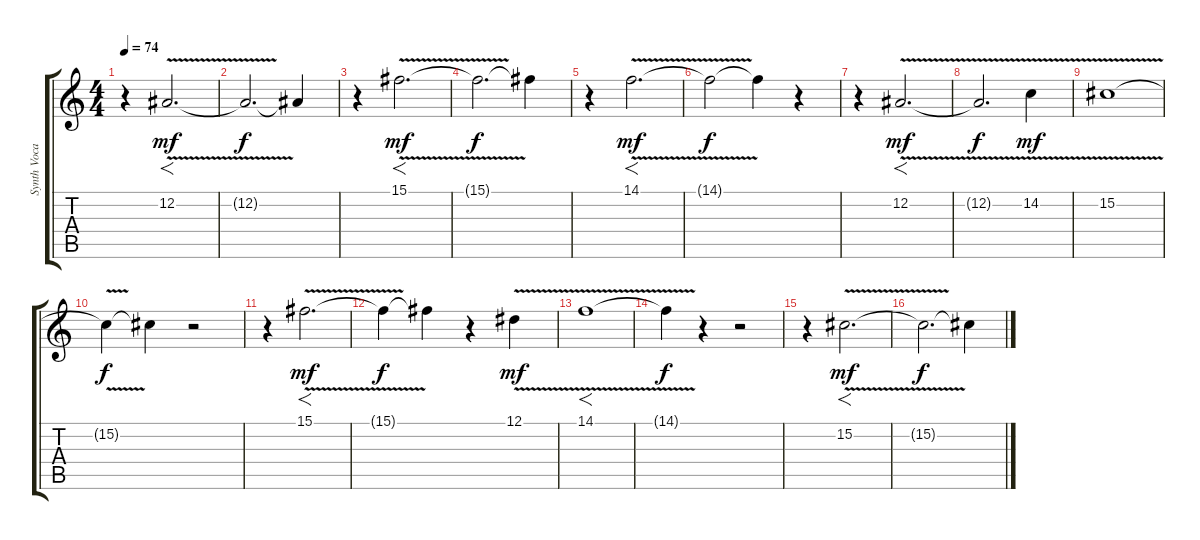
\track ("Synth Vocal" "Synth Voca") {instrument synthvoice}
\staff {score tabs}
\tuning (Eb4 Bb3 Gb3 Db3 Ab2 Eb2) {hide}
\ts (4 4)
\tempo 74
\clef g2
\ks c
r.4{dy f} 12.2{v}.2{f d dy mf volume 16} |
12.2{t}.2{d dy f} 12.2{t}.4{volume 8} |
r.4 15.1{v}.2{f d dy mf volume 16} |
15.1{t}.2{d dy f} 15.1{t}.4{volume 8} |
r.4 14.1{v}.2{f d dy mf volume 16} |
14.1{t}.2{dy f} 14.1{t}.4{volume 8} r.4 |
r.4{volume 16} 12.2{v}.2{f d dy mf} |
12.2{t}.2{d dy f} 14.2{v}.4{dy mf} |
15.2{v}.1 |
15.2{t}.4{dy f} 15.2{t}.4{volume 8} r.2 |
r.4{volume 16} 15.1{v}.2{f d dy mf} |
15.1{t}.4{dy f} 15.1{t}.4{volume 8} r.4 12.1{v}.4{dy mf volume 16} |
14.1{v}.1{f} |
14.1{t}.4{dy f} r.4 r.2 |
r.4 15.2{v}.2{f d dy mf} |
15.2{t}.2{d dy f} 15.2{t}.4{volume 8}
